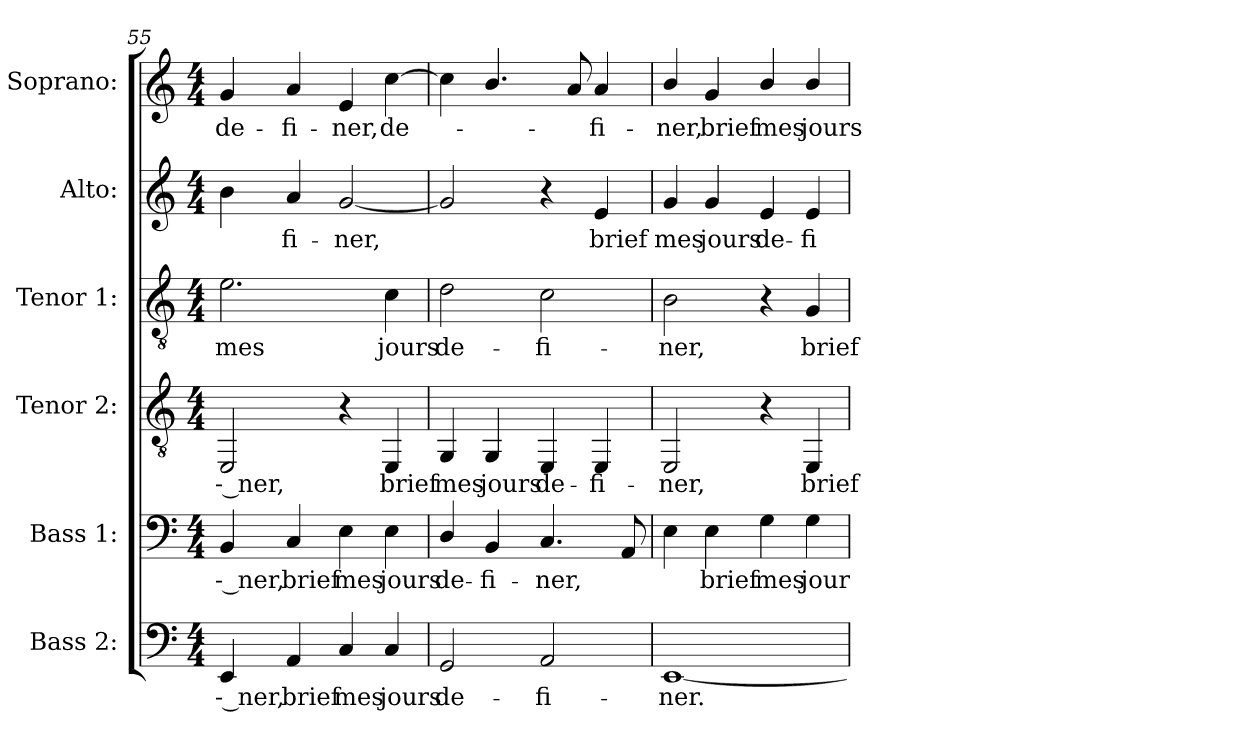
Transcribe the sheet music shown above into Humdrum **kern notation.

**kern	**text	**kern	**text	**kern	**text	**kern	**text	**kern	**text	**kern	**text
*part6	*part6	*part5	*part5	*part4	*part4	*part3	*part3	*part2	*part2	*part1	*part1
*staff6	*staff6	*staff5	*staff5	*staff4	*staff4	*staff3	*staff3	*staff2	*staff2	*staff1	*staff1
*I"Bass 2:	*	*I"Bass 1:	*	*I"Tenor 2:	*	*I"Tenor 1:	*	*I"Alto:	*	*I"Soprano:	*
*I'B.	*	*I'B.	*	*I'Tenor	*	*	*	*I'Alto 1	*	*I'S.	*
!!LO:LB:g=z
*clefF4	*	*clefF4	*	*clefGv2	*	*clefGv2	*	*clefG2	*	*clefG2	*
*	*	*	*	*	*	*ITrd7c12	*	*	*	*	*
*k[]	*	*k[]	*	*k[]	*	*k[]	*	*k[]	*	*k[]	*
*a:	*	*a:	*	*a:	*	*a:	*	*a:	*	*a:	*
*M4/4	*	*M4/4	*	*M4/4	*	*M4/4	*	*M4/4	*	*M4/4	*
=55	=55	=55	=55	=55	=55	=55	=55	=55	=55	=55	=55
!	!LO:LY:b:color=#000000	!	!	!	!	!	!	!	!	!	!
!	!	!	!LO:LY:b:color=#000000	!	!	!	!	!	!	!	!
!	!	!	!	!	!LO:LY:b:color=#000000	!	!	!	!	!	!
!	!	!	!	!	!	!	!LO:LY:b:color=#000000	!	!	!	!
!	!	!	!	!	!	!	!	!	!	!	!LO:LY:b:color=#000000
4EEi/	-- ner,	4BBi/	-- ner,	2EEi/	-- ner,	2.Ei\	mes	4bi\	.	4gi/	de-
!	!LO:LY:b:color=#000000	!	!	!	!	!	!	!	!	!	!
!	!	!	!LO:LY:b:color=#000000	!	!	!	!	!	!	!	!
!	!	!	!	!	!	!	!	!	!LO:LY:b:color=#000000	!	!
!	!	!	!	!	!	!	!	!	!	!	!LO:LY:b:color=#000000
4AAi/	brief	4Ci/	brief	.	.	.	.	4ai/	-fi-	4ai/	-fi-
!	!LO:LY:b:color=#000000	!	!	!	!	!	!	!	!	!	!
!	!	!	!LO:LY:b:color=#000000	!	!	!	!	!	!	!	!
!	!	!	!	!	!	!	!	!	!LO:LY:b:color=#000000	!	!
!	!	!	!	!	!	!	!	!	!	!	!LO:LY:b:color=#000000
4Ci/	mes	4Ei\	mes	4r	.	.	.	[2gi/	-ner,	4ei/	-ner,
!	!LO:LY:b:color=#000000	!	!	!	!	!	!	!	!	!	!
!	!	!	!LO:LY:b:color=#000000	!	!	!	!	!	!	!	!
!	!	!	!	!	!LO:LY:b:color=#000000	!	!	!	!	!	!
!	!	!	!	!	!	!	!LO:LY:b:color=#000000	!	!	!	!
!	!	!	!	!	!	!	!	!	!	!	!LO:LY:b:color=#000000
4Ci/	jours	4Ei\	jours	4EEi/	brief	4Ci\	jours	.	.	[4cci\	de-
=56	=56	=56	=56	=56	=56	=56	=56	=56	=56	=56	=56
!	!LO:LY:b:color=#000000	!	!	!	!	!	!	!	!	!	!
!	!	!	!LO:LY:b:color=#000000	!	!	!	!	!	!	!	!
!	!	!	!	!	!LO:LY:b:color=#000000	!	!	!	!	!	!
!	!	!	!	!	!	!	!LO:LY:b:color=#000000	!	!	!	!
2GGi/	de-	4Di/	de-	4GGi/	mes	2Di\	de-	2gi/]	.	4cci\]	.
!	!	!	!LO:LY:b:color=#000000	!	!	!	!	!	!	!	!
!	!	!	!	!	!LO:LY:b:color=#000000	!	!	!	!	!	!
.	.	4BBi/	-fi-	4GGi/	jours	.	.	.	.	4.bi/	.
!	!LO:LY:b:color=#000000	!	!	!	!	!	!	!	!	!	!
!	!	!	!LO:LY:b:color=#000000	!	!	!	!	!	!	!	!
!	!	!	!	!	!LO:LY:b:color=#000000	!	!	!	!	!	!
!	!	!	!	!	!	!	!LO:LY:b:color=#000000	!	!	!	!
2AAi/	-fi-	4.Ci/	-ner,	4EEi/	de-	2Ci\	-fi-	4r	.	.	.
.	.	.	.	.	.	.	.	.	.	8ai/	.
!	!	!	!	!	!LO:LY:b:color=#000000	!	!	!	!	!	!
!	!	!	!	!	!	!	!	!	!LO:LY:b:color=#000000	!	!
!	!	!	!	!	!	!	!	!	!	!	!LO:LY:b:color=#000000
.	.	.	.	4EEi/	-fi-	.	.	4ei/	brief	4ai/	-fi-
.	.	8AAi/	.	.	.	.	.	.	.	.	.
=57	=57	=57	=57	=57	=57	=57	=57	=57	=57	=57	=57
!	!LO:LY:b:color=#000000	!	!	!	!	!	!	!	!	!	!
!	!	!	!	!	!LO:LY:b:color=#000000	!	!	!	!	!	!
!	!	!	!	!	!	!	!LO:LY:b:color=#000000	!	!	!	!
!	!	!	!	!	!	!	!	!	!LO:LY:b:color=#000000	!	!
!	!	!	!	!	!	!	!	!	!	!	!LO:LY:b:color=#000000
[1EEi	-ner.	4Ei\	.	2EEi/	-ner,	2BBi\	-ner,	4gi/	mes	4bi/	-ner,
!	!	!	!LO:LY:b:color=#000000	!	!	!	!	!	!	!	!
!	!	!	!	!	!	!	!	!	!LO:LY:b:color=#000000	!	!
!	!	!	!	!	!	!	!	!	!	!	!LO:LY:b:color=#000000
.	.	4Ei\	brief	.	.	.	.	4gi/	jours	4gi/	brief
!	!	!	!LO:LY:b:color=#000000	!	!	!	!	!	!	!	!
!	!	!	!	!	!	!	!	!	!LO:LY:b:color=#000000	!	!
!	!	!	!	!	!	!	!	!	!	!	!LO:LY:b:color=#000000
.	.	4Gi\	mes	4r	.	4r	.	4ei/	de-	4bi/	mes
!	!	!	!LO:LY:b:color=#000000	!	!	!	!	!	!	!	!
!	!	!	!	!	!LO:LY:b:color=#000000	!	!	!	!	!	!
!	!	!	!	!	!	!	!LO:LY:b:color=#000000	!	!	!	!
!	!	!	!	!	!	!	!	!	!LO:LY:b:color=#000000	!	!
!	!	!	!	!	!	!	!	!	!	!	!LO:LY:b:color=#000000
.	.	4Gi\	jour	4EEi/	brief	4GGi/	brief	4ei/	-fi-	4bi/	jours
=	=	=	=	=	=	=	=	=	=	=	=
*-	*-	*-	*-	*-	*-	*-	*-	*-	*-	*-	*-
